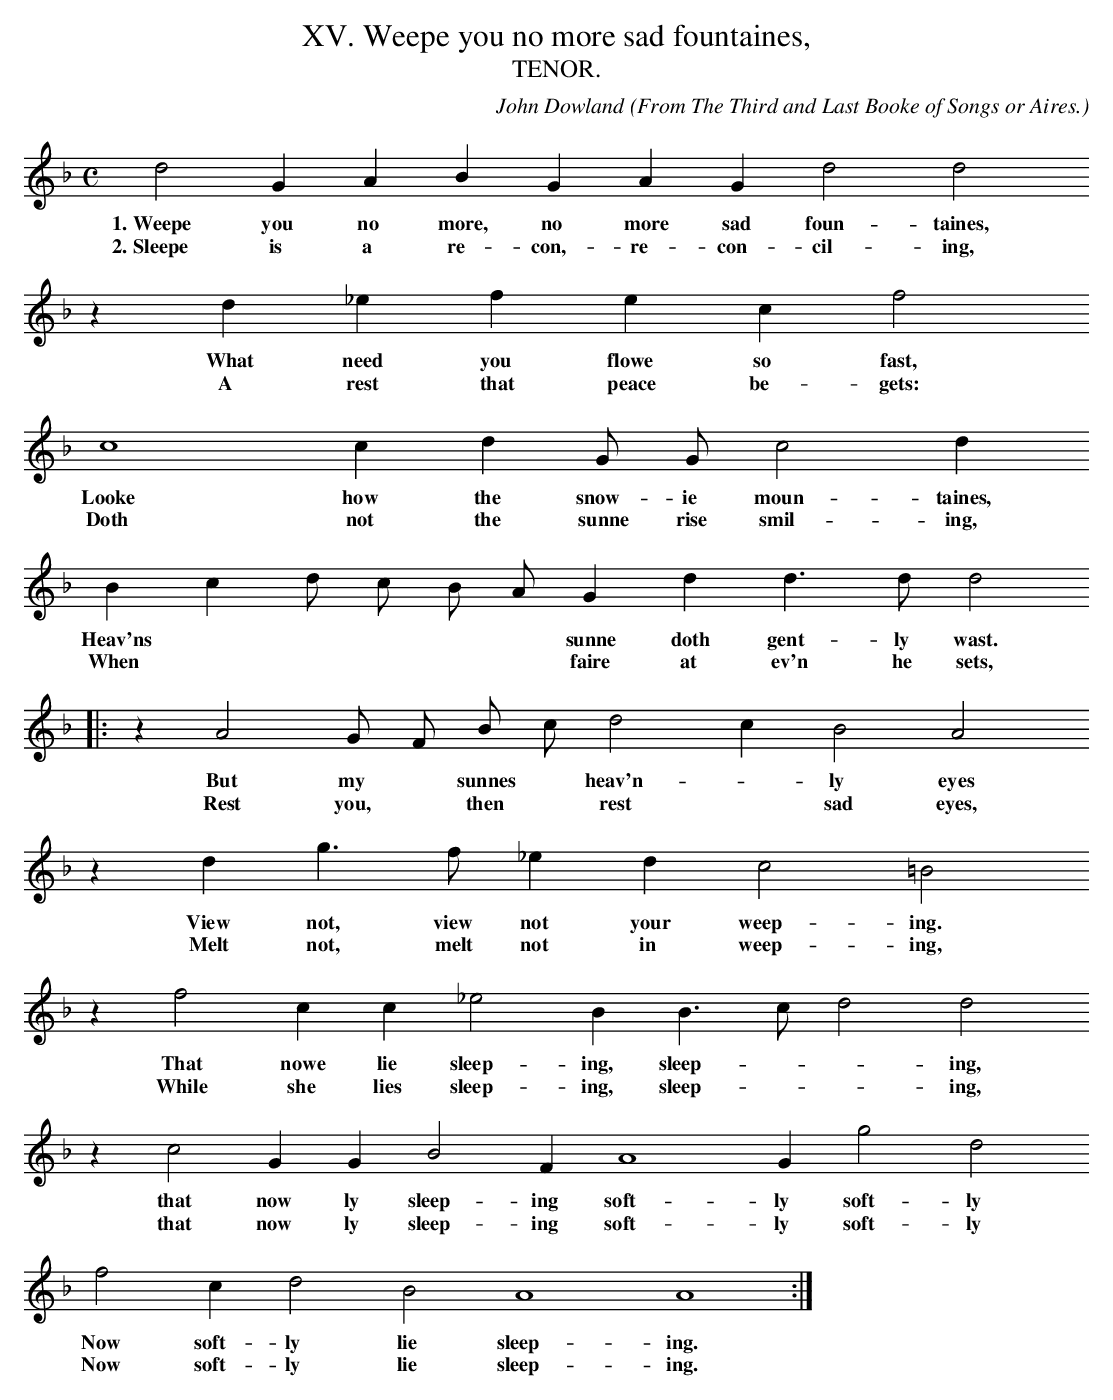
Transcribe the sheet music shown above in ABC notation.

X:1
T:XV. Weepe you no more sad fountaines,
T:TENOR.
C: John Dowland
O: From The Third and Last Booke of Songs or Aires.
O: Newly composed to sing to the Lute, Orpharion, or viols,
O: and a dialogue for a base and meane Lute with five voices to sing thereto.
M:C
L:1/4
K:F -8va
d2 G A B G A G d2 d2
w: 1.~Weepe you no more, no more sad foun- taines,
w: 2.~Sleepe is a re- con,- re- con- cil- ing,
z d _e f e c f2
w: What need you flowe so fast,
w: A rest that peace be- gets:
c4 c d G/ G/ c2 d
w: Looke how the snow- ie moun- taines,
w: Doth not the sunne rise smil- ing,
B c d/ c/ B/ A/ G d d > d d2
w: Heav'ns * * * * * sunne doth gent- ly wast.
w: When * * * * * faire at ev'n he sets,
|: z A2 G/ F/ B/ c/ d2 c B2 A2
w: But my * sunnes * heav'n- * ly eyes
w: Rest you, * then * rest * sad eyes,
z d g > f _e d c2 =B2
w: View not, view not your weep- ing.
w: Melt not, melt not in weep- ing,
z f2 c c _e2 B B > c d2 d2
w: That nowe lie sleep- ing, sleep- * * ing,
w: While she lies sleep- ing,  sleep- * * ing,
z c2 G G B2 F A4 G g2 d2
w: that now ly sleep- ing soft- ly soft- ly
w: that now ly sleep- ing soft- ly soft- ly
f2 c d2 B2 A4 A4 :|
w: Now soft- ly lie sleep- ing.
w: Now soft- ly lie sleep- ing.
